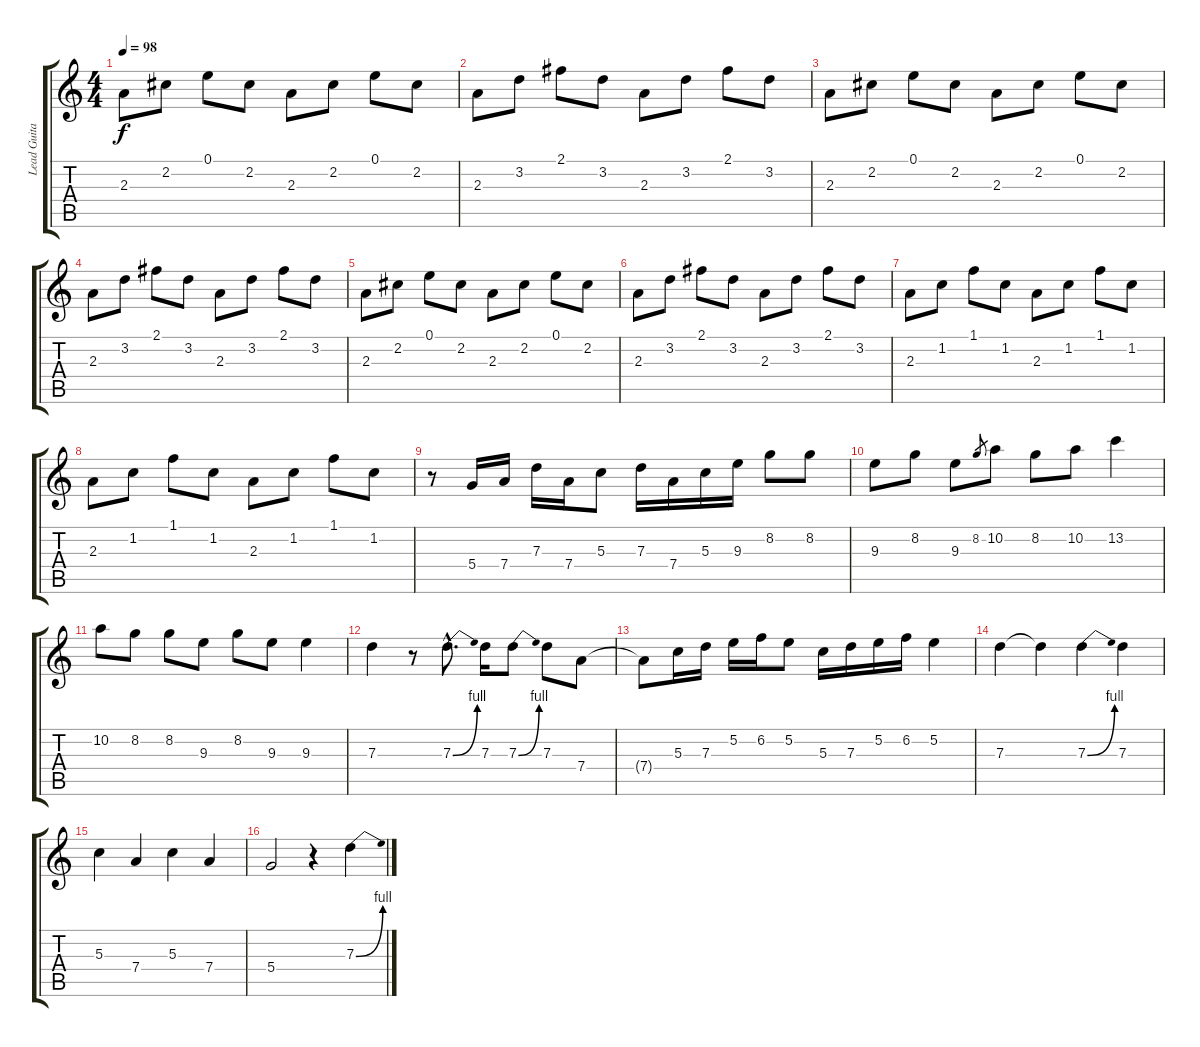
\track ("Lead Guitar" "Lead Guita") {instrument distortionguitar}
\staff {score tabs}
\tuning (E4 B3 G3 D3 A2 E2) {hide}
\ts (4 4)
\tempo 98
\clef g2
\ks c
2.3.8{dy f} 2.2.8 0.1.8 2.2.8 2.3.8 2.2.8 0.1.8 2.2.8 |
2.3.8 3.2.8 2.1.8 3.2.8 2.3.8 3.2.8 2.1.8 3.2.8 |
2.3.8 2.2.8 0.1.8 2.2.8 2.3.8 2.2.8 0.1.8 2.2.8 |
2.3.8 3.2.8 2.1.8 3.2.8 2.3.8 3.2.8 2.1.8 3.2.8 |
2.3.8 2.2.8 0.1.8 2.2.8 2.3.8 2.2.8 0.1.8 2.2.8 |
2.3.8 3.2.8 2.1.8 3.2.8 2.3.8 3.2.8 2.1.8 3.2.8 |
2.3.8 1.2.8 1.1.8 1.2.8 2.3.8 1.2.8 1.1.8 1.2.8 |
2.3.8 1.2.8 1.1.8 1.2.8 2.3.8 1.2.8 1.1.8 1.2.8 |
r.8 5.4.16 7.4.16 7.3.16 7.4.16 5.3.8 7.3.16 7.4.16 5.3.16 9.3.16 8.2.8 8.2.8 |
9.3.8 8.2.8 9.3.8 8.2.8{gr} 10.2.8 8.2.8 10.2.8 13.2.4 |
10.2.8 8.2.8 8.2.8 9.3.8 8.2.8 9.3.8 9.3.4 |
7.3.4 r.8 7.3{be (bend 0 0 60 4) hac}.8{d} 7.3.16 7.3{be (bend 0 0 60 4)}.8 7.3.8 7.4.8 |
7.4{t}.8 5.3.16 7.3.16 5.2.16 6.2.16 5.2.8 5.3.16 7.3.16 5.2.16 6.2.16 5.2.4 |
7.3.4 7.3{t}.4 7.3{be (bend 0 0 60 4)}.4 7.3.4 |
5.3.4 7.4.4 5.3.4 7.4.4 |
5.4.2 r.4 7.3{be (bend 0 0 60 4)}.4
